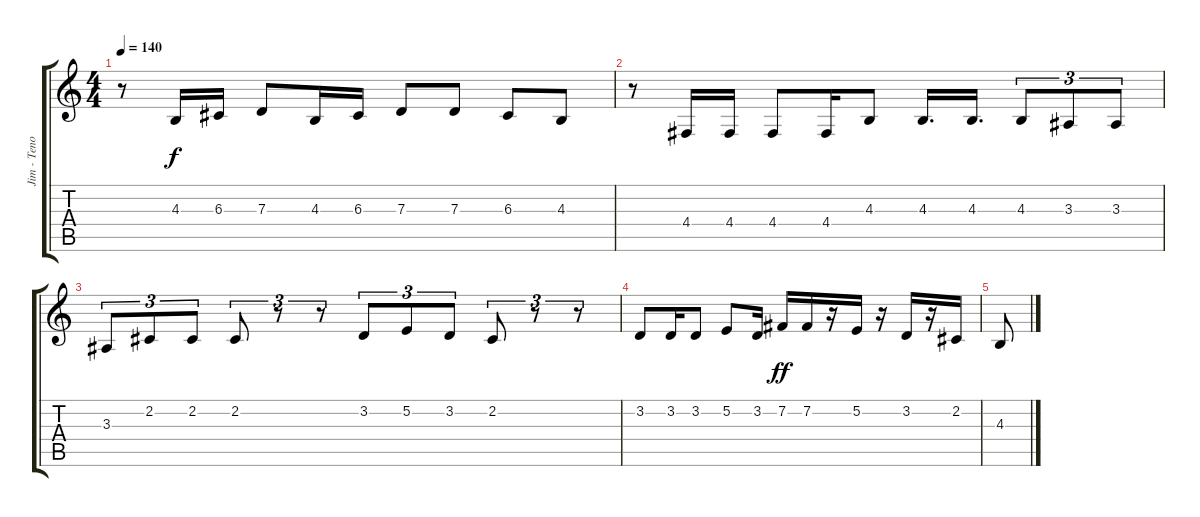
\track ("Jim - Tenor Sax" "Jim - Teno") {instrument tenorsax}
\staff {score tabs}
\tuning (E4 B3 G3 D3 A2 E2) {hide}
\ts (4 4)
\tempo 140
\clef g2
\ks c
r.8{dy f} 4.3.16 6.3.16 7.3.8 4.3.16 6.3.16 7.3.8 7.3.8 6.3.8 4.3.8 |
r.8 4.4.16 4.4.16 4.4.8 4.4.16 4.3.8 4.3.16{d} 4.3.16{d} 4.3.8{tu (3 2)} 3.3.8{tu (3 2)} 3.3.8{tu (3 2)} |
3.3.8{tu (3 2)} 2.2.8{tu (3 2)} 2.2.8{tu (3 2)} 2.2.8{tu (3 2)} r.8{tu (3 2)} r.8{tu (3 2)} 3.2.8{tu (3 2)} 5.2.8{tu (3 2)} 3.2.8{tu (3 2)} 2.2.8{tu (3 2)} r.8{tu (3 2)} r.8{tu (3 2)} |
3.2.8 3.2.16 3.2.8 5.2.8 3.2.16 7.2.16{dy ff} 7.2.16 r.16 5.2.16 r.16 3.2.16 r.16 2.2.16 |
4.3.8
